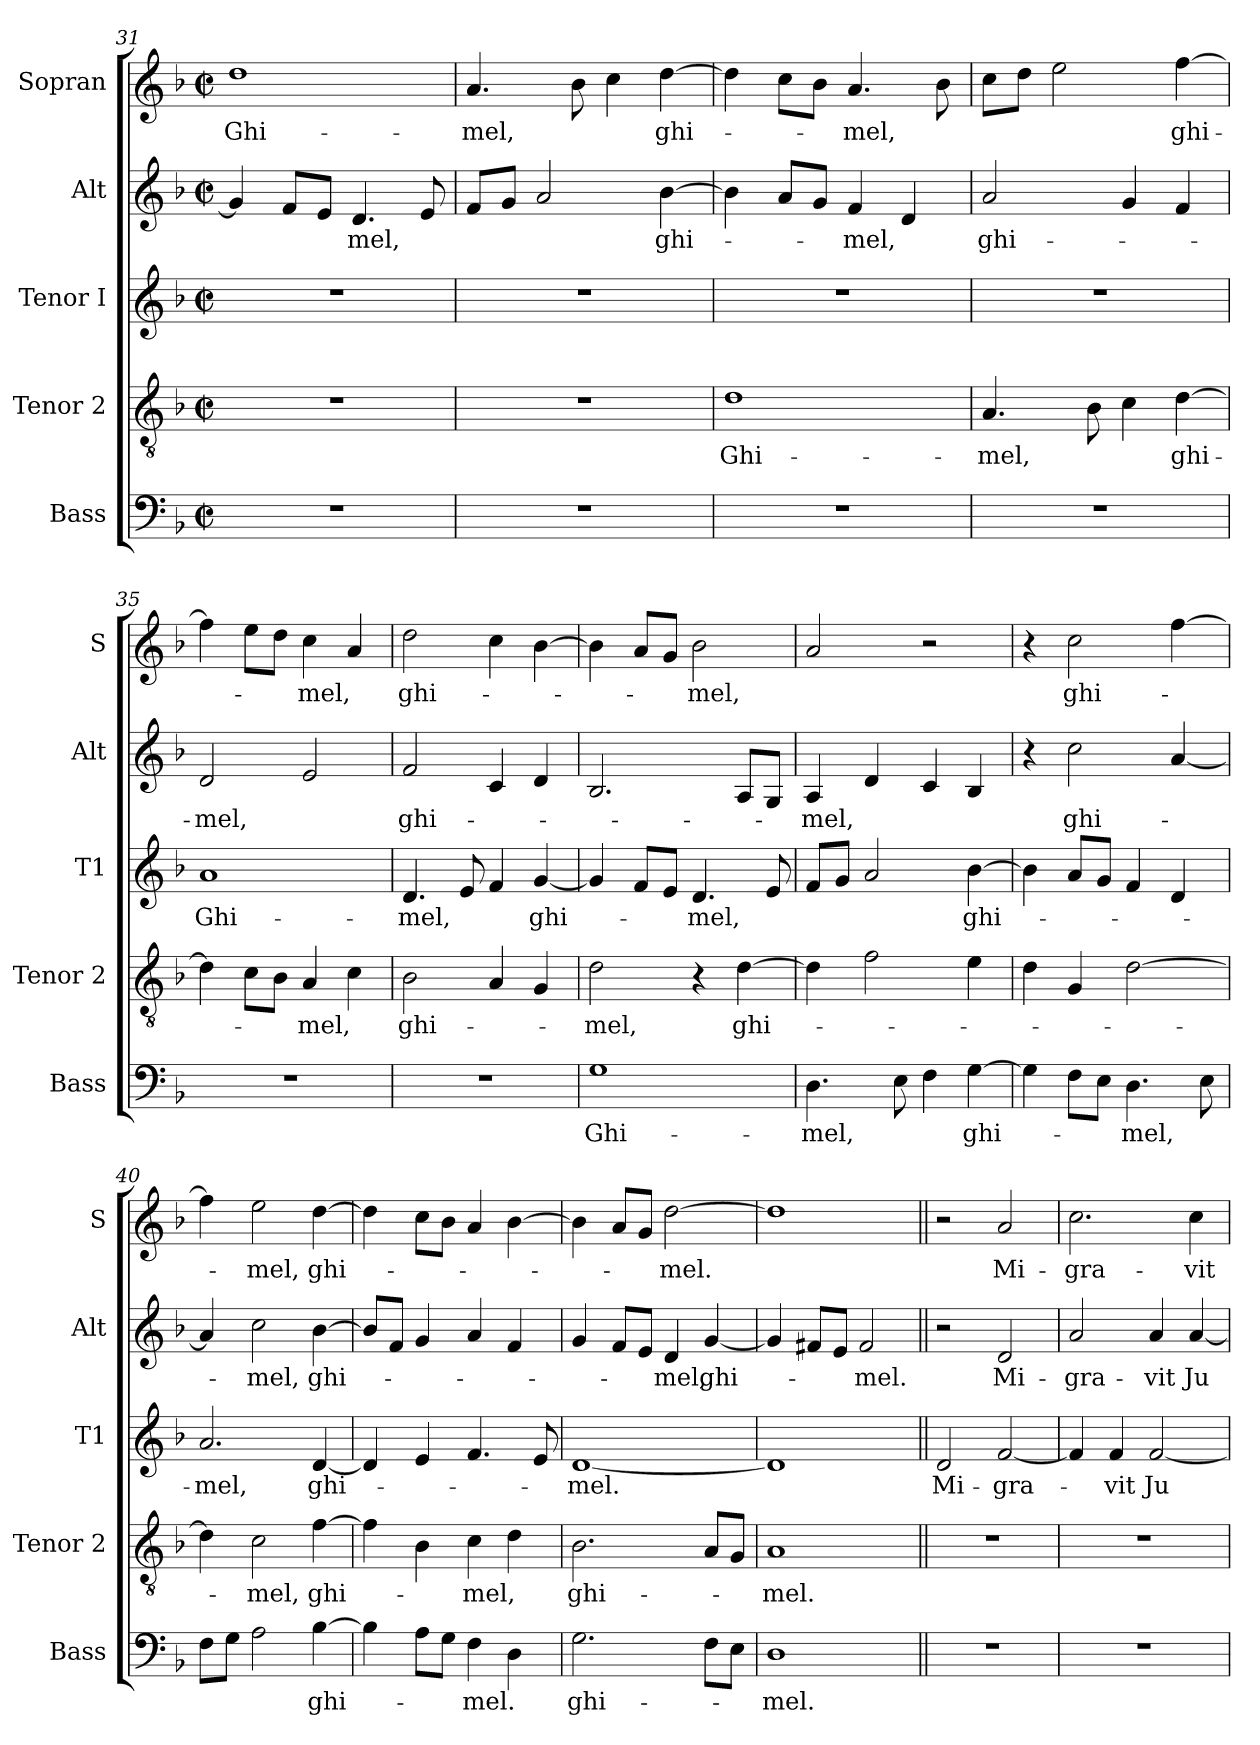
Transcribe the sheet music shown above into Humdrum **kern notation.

**kern	**text	**kern	**text	**kern	**text	**kern	**text	**kern	**text
*part5	*part5	*part4	*part4	*part3	*part3	*part2	*part2	*part1	*part1
*staff5	*staff5	*staff4	*staff4	*staff3	*staff3	*staff2	*staff2	*staff1	*staff1
*I"Bass	*	*I"Tenor 2	*	*I"Tenor I	*	*I"Alt	*	*I"Sopran	*
*I'Bass	*	*I'Tenor 2	*	*I'T1	*	*I'Alt	*	*I'S	*
*clefF4	*	*clefGv2	*	*clefG2	*	*clefG2	*	*clefG2	*
*k[b-]	*	*k[b-]	*	*k[b-]	*	*k[b-]	*	*k[b-]	*
*M2/2	*	*M2/2	*	*M2/2	*	*M2/2	*	*M2/2	*
*met(c|)	*	*met(c|)	*	*met(c|)	*	*met(c|)	*	*met(c|)	*
=31	=31	=31	=31	=31	=31	=31	=31	=31	=31
!	!	!	!	!	!	!	!	!	!LO:LY:b
1r	.	1r	.	1r	.	4g/]	.	1dd	Ghi-
.	.	.	.	.	.	8f/L	.	.	.
.	.	.	.	.	.	8e/J	.	.	.
!	!	!	!	!	!	!	!LO:LY:b	!	!
.	.	.	.	.	.	4.d/	-mel,	.	.
.	.	.	.	.	.	8e/	.	.	.
!!LO:LB:g=z
=32	=32	=32	=32	=32	=32	=32	=32	=32	=32
!	!	!	!	!	!	!	!	!	!LO:LY:b
1r	.	1r	.	1r	.	8f/L	.	4.a/	-mel,
.	.	.	.	.	.	8g/J	.	.	.
.	.	.	.	.	.	2a/	.	.	.
.	.	.	.	.	.	.	.	8b-\	.
.	.	.	.	.	.	.	.	4cc\	.
!	!	!	!	!	!	!	!LO:LY:b	!	!LO:LY:b
.	.	.	.	.	.	[4b-\	ghi-	[4dd\	ghi-
=33	=33	=33	=33	=33	=33	=33	=33	=33	=33
!	!	!	!LO:LY:b	!	!	!	!	!	!
1r	.	1d	Ghi-	1r	.	4b-\]	.	4dd\]	.
.	.	.	.	.	.	8a/L	.	8cc\L	.
.	.	.	.	.	.	8g/J	.	8b-\J	.
!	!	!	!	!	!	!	!LO:LY:b	!	!LO:LY:b
.	.	.	.	.	.	4f/	-mel,	4.a/	-mel,
.	.	.	.	.	.	4d/	.	.	.
.	.	.	.	.	.	.	.	8b-\	.
=34	=34	=34	=34	=34	=34	=34	=34	=34	=34
!	!	!	!LO:LY:b	!	!	!	!LO:LY:b	!	!
1r	.	4.A/	-mel,	1r	.	2a/	ghi-	8cc\L	.
.	.	.	.	.	.	.	.	8dd\J	.
.	.	.	.	.	.	.	.	2ee\	.
.	.	8B-\	.	.	.	.	.	.	.
.	.	4c\	.	.	.	4g/	.	.	.
!	!	!	!LO:LY:b	!	!	!	!	!	!LO:LY:b
.	.	[4d\	ghi-	.	.	4f/	.	[4ff\	ghi-
=35	=35	=35	=35	=35	=35	=35	=35	=35	=35
!	!	!	!	!	!LO:LY:b	!	!LO:LY:b	!	!
1r	.	4d\]	.	1a	Ghi-	2d/	-mel,	4ff\]	.
.	.	8c\L	.	.	.	.	.	8ee\L	.
.	.	8B-\J	.	.	.	.	.	8dd\J	.
!	!	!	!LO:LY:b	!	!	!	!	!	!LO:LY:b
.	.	4A/	-mel,	.	.	2e/	.	4cc\	-mel,
.	.	4c\	.	.	.	.	.	4a/	.
=36	=36	=36	=36	=36	=36	=36	=36	=36	=36
!	!	!	!LO:LY:b	!	!LO:LY:b	!	!LO:LY:b	!	!LO:LY:b
1r	.	2B-\	ghi-	4.d/	-mel,	2f/	ghi-	2dd\	ghi-
.	.	.	.	8e/	.	.	.	.	.
.	.	4A/	.	4f/	.	4c/	.	4cc\	.
!	!	!	!	!	!LO:LY:b	!	!	!	!
.	.	4G/	.	[4g/	ghi-	4d/	.	[4b-\	.
=37	=37	=37	=37	=37	=37	=37	=37	=37	=37
!	!LO:LY:b	!	!LO:LY:b	!	!	!	!	!	!
1G	Ghi-	2d\	-mel,	4g/]	.	2.B-/	.	4b-\]	.
.	.	.	.	8f/L	.	.	.	8a/L	.
.	.	.	.	8e/J	.	.	.	8g/J	.
!	!	!	!	!	!LO:LY:b	!	!	!	!LO:LY:b
.	.	4r	.	4.d/	-mel,	.	.	2b-\	-mel,
!	!	!	!LO:LY:b	!	!	!	!	!	!
.	.	[4d\	ghi-	.	.	8A/L	.	.	.
.	.	.	.	8e/	.	8G/J	.	.	.
!!LO:PB:g=z
=38	=38	=38	=38	=38	=38	=38	=38	=38	=38
!	!LO:LY:b	!	!	!	!	!	!LO:LY:b	!	!
4.D\	-mel,	4d\]	.	8f/L	.	4A/	-mel,	2a/	.
.	.	.	.	8g/J	.	.	.	.	.
.	.	2f\	.	2a/	.	4d/	.	.	.
8E\	.	.	.	.	.	.	.	.	.
4F\	.	.	.	.	.	4c/	.	2r	.
!	!LO:LY:b	!	!	!	!LO:LY:b	!	!	!	!
[4G\	ghi-	4e\	.	[4b-\	ghi-	4B-/	.	.	.
=39	=39	=39	=39	=39	=39	=39	=39	=39	=39
4G\]	.	4d\	.	4b-\]	.	4r	.	4r	.
!	!	!	!	!	!	!	!LO:LY:b	!	!LO:LY:b
8F\L	.	4G/	.	8a/L	.	2cc\	ghi-	2cc\	ghi-
8E\J	.	.	.	8g/J	.	.	.	.	.
!	!LO:LY:b	!	!	!	!	!	!	!	!
4.D\	-mel,	[2d\	.	4f/	.	.	.	.	.
.	.	.	.	4d/	.	[4a/	.	[4ff\	.
8E\	.	.	.	.	.	.	.	.	.
=40	=40	=40	=40	=40	=40	=40	=40	=40	=40
!	!	!	!	!	!LO:LY:b	!	!	!	!
8F\L	.	4d\]	.	2.a/	-mel,	4a/]	.	4ff\]	.
8G\J	.	.	.	.	.	.	.	.	.
!	!	!	!LO:LY:b	!	!	!	!LO:LY:b	!	!LO:LY:b
2A\	.	2c\	-mel,	.	.	2cc\	-mel,	2ee\	-mel,
!	!LO:LY:b	!	!LO:LY:b	!	!LO:LY:b	!	!LO:LY:b	!	!LO:LY:b
[4B-\	ghi-	[4f\	ghi-	[4d/	ghi-	[4b-\	ghi-	[4dd\	ghi-
=41	=41	=41	=41	=41	=41	=41	=41	=41	=41
4B-\]	.	4f\]	.	4d/]	.	8b-/L]	.	4dd\]	.
.	.	.	.	.	.	8f/J	.	.	.
8A\L	.	4B-\	.	4e/	.	4g/	.	8cc\L	.
8G\J	.	.	.	.	.	.	.	8b-\J	.
!	!LO:LY:b	!	!LO:LY:b	!	!	!	!	!	!
4F\	-mel.	4c\	-mel,	4.f/	.	4a/	.	4a/	.
4D\	.	4d\	.	.	.	4f/	.	[4b-\	.
.	.	.	.	8e/	.	.	.	.	.
=42	=42	=42	=42	=42	=42	=42	=42	=42	=42
!	!LO:LY:b	!	!LO:LY:b	!	!LO:LY:b	!	!	!	!
2.G\	ghi-	2.B-\	ghi-	[1d	-mel.	4g/	.	4b-\]	.
.	.	.	.	.	.	8f/L	.	8a/L	.
.	.	.	.	.	.	8e/J	.	8g/J	.
!	!	!	!	!	!	!	!LO:LY:b	!	!LO:LY:b
.	.	.	.	.	.	4d/	-mel,	[2dd\	-mel.
!	!	!	!	!	!	!	!LO:LY:b	!	!
8F\L	.	8A/L	.	.	.	[4g/	ghi-	.	.
8E\J	.	8G/J	.	.	.	.	.	.	.
!!LO:LB:g=z
=43	=43	=43	=43	=43	=43	=43	=43	=43	=43
!	!LO:LY:b	!	!LO:LY:b	!	!	!	!	!	!
1D	-mel.	1A	-mel.	1d]	.	4g/]	.	1dd]	.
.	.	.	.	.	.	8f#X/L	.	.	.
.	.	.	.	.	.	8e/J	.	.	.
!	!	!	!	!	!	!	!LO:LY:b	!	!
.	.	.	.	.	.	2f#/	-mel.	.	.
=44||	=44||	=44||	=44||	=44||	=44||	=44||	=44||	=44||	=44||
!	!	!	!	!	!LO:LY:b	!	!	!	!
1r	.	1r	.	2d/	Mi-	2r	.	2r	.
!	!	!	!	!	!LO:LY:b	!	!LO:LY:b	!	!LO:LY:b
.	.	.	.	[2f/	-gra-	2d/	Mi-	2a/	Mi-
=45	=45	=45	=45	=45	=45	=45	=45	=45	=45
!	!	!	!	!	!	!	!LO:LY:b	!	!LO:LY:b
1r	.	1r	.	4f/]	.	2a/	-gra-	2.cc\	-gra-
!	!	!	!	!	!LO:LY:b	!	!	!	!
.	.	.	.	4f/	-vit	.	.	.	.
!	!	!	!	!	!LO:LY:b	!	!LO:LY:b	!	!
.	.	.	.	[2f/	Ju-	4a/	-vit	.	.
!	!	!	!	!	!	!	!LO:LY:b	!	!LO:LY:b
.	.	.	.	.	.	[4a/	Ju-	4cc\	-vit
=	=	=	=	=	=	=	=	=	=
*-	*-	*-	*-	*-	*-	*-	*-	*-	*-
